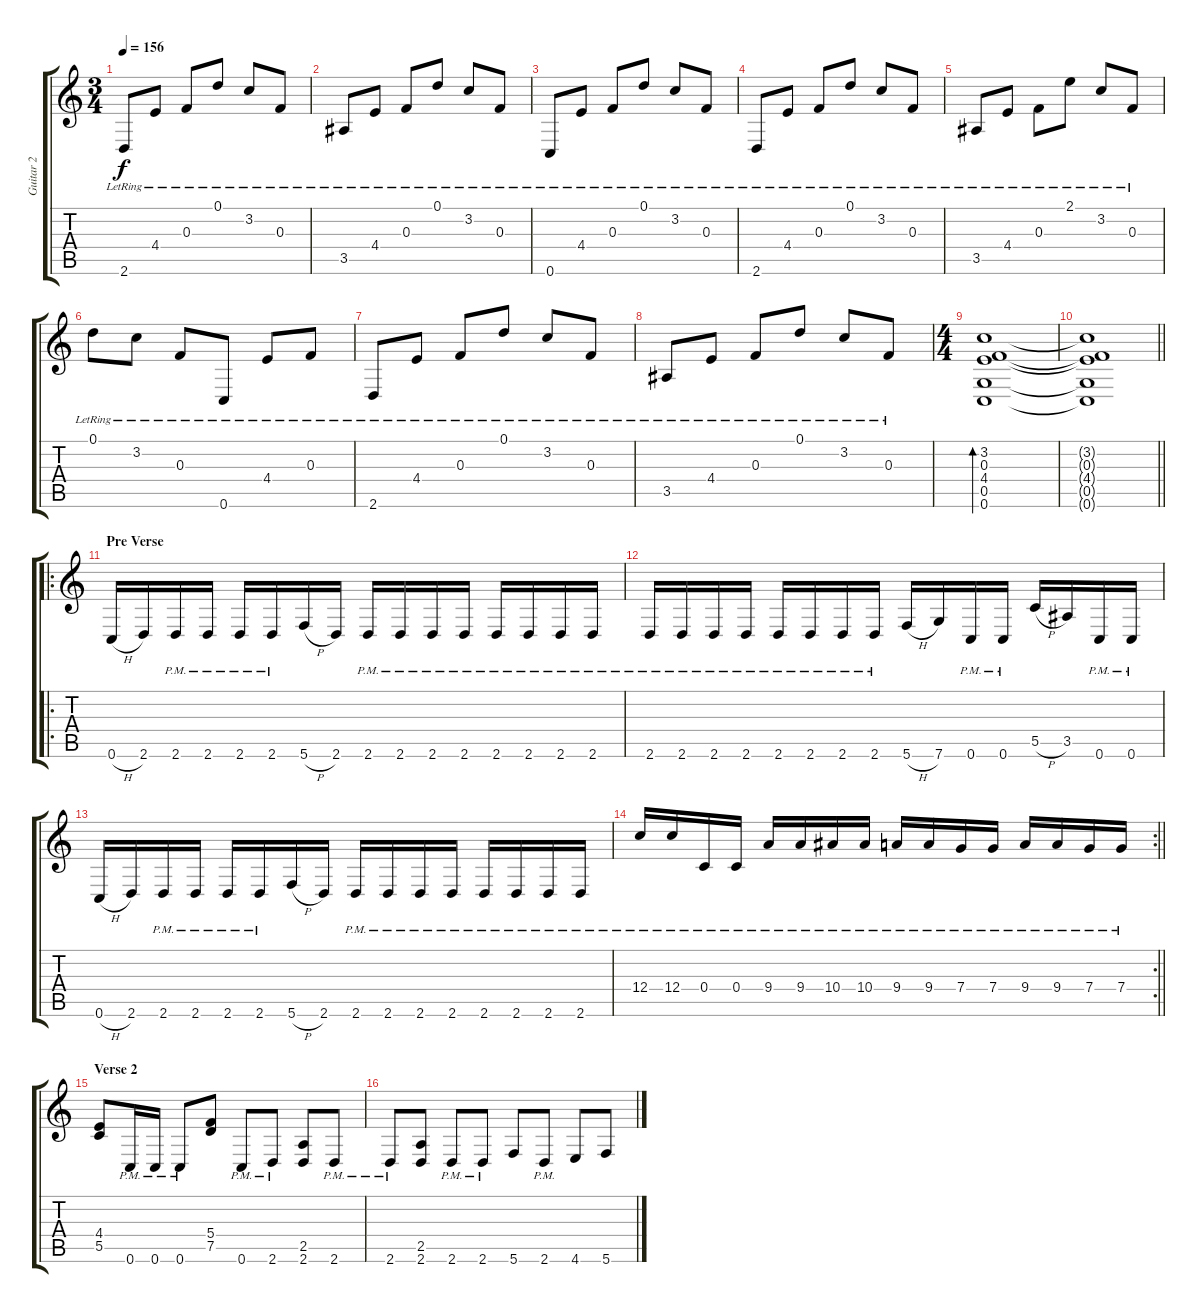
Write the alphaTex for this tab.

\track ("Guitar 2" "Guitar 2") {instrument overdrivenguitar}
\staff {score tabs}
\tuning (D4 A3 F3 C3 G2 C2) {hide}
\ts (3 4)
\tempo 156
\clef g2
\ks c
2.6{lr}.8{dy f} 4.4{lr}.8 0.3{lr}.8 0.1{lr}.8 3.2{lr}.8 0.3{lr}.8 |
3.5{lr}.8 4.4{lr}.8 0.3{lr}.8 0.1{lr}.8 3.2{lr}.8 0.3{lr}.8 |
0.6{lr}.8 4.4{lr}.8 0.3{lr}.8 0.1{lr}.8 3.2{lr}.8 0.3{lr}.8 |
2.6{lr}.8 4.4{lr}.8 0.3{lr}.8 0.1{lr}.8 3.2{lr}.8 0.3{lr}.8 |
3.5{lr}.8 4.4{lr}.8 0.3{lr}.8 2.1{lr}.8 3.2{lr}.8 0.3{lr}.8 |
0.1{lr}.8 3.2{lr}.8 0.3{lr}.8 0.6{lr}.8 4.4{lr}.8 0.3{lr}.8 |
2.6{lr}.8 4.4{lr}.8 0.3{lr}.8 0.1{lr}.8 3.2{lr}.8 0.3{lr}.8 |
3.5{lr}.8 4.4{lr}.8 0.3{lr}.8 0.1{lr}.8 3.2{lr}.8 0.3{lr}.8 |
\ts (4 4)
(3.2 0.3 4.4 0.5 0.6).1{bd 480} |
\barLineRight lightlight
(3.2{t} 0.3{t} 4.4{t} 0.5{t} 0.6{t}).1 |
\ro
\section ("" "Pre Verse")
0.6{h}.16{volume 16 instrument overdrivenguitar} 2.6.16 2.6{pm}.16 2.6{pm}.16 2.6{pm}.16 2.6{pm}.16 5.6{h}.16 2.6.16 2.6{pm}.16 2.6{pm}.16 2.6{pm}.16 2.6{pm}.16 2.6{pm}.16 2.6{pm}.16 2.6{pm}.16 2.6{pm}.16 |
2.6{pm}.16 2.6{pm}.16 2.6{pm}.16 2.6{pm}.16 2.6{pm}.16 2.6{pm}.16 2.6{pm}.16 2.6{pm}.16 5.6{h}.16 7.6.16 0.6{pm}.16 0.6{pm}.16 5.5{h}.16 3.5.16 0.6{pm}.16 0.6{pm}.16 |
0.6{h}.16 2.6.16 2.6{pm}.16 2.6{pm}.16 2.6{pm}.16 2.6{pm}.16 5.6{h}.16 2.6.16 2.6{pm}.16 2.6{pm}.16 2.6{pm}.16 2.6{pm}.16 2.6{pm}.16 2.6{pm}.16 2.6{pm}.16 2.6{pm}.16 |
\rc 2
\barLineRight lightlight
12.4{pm}.16 12.4{pm}.16 0.4{pm}.16 0.4{pm}.16 9.4{pm}.16 9.4{pm}.16 10.4{pm}.16 10.4{pm}.16 9.4{pm}.16 9.4{pm}.16 7.4{pm}.16 7.4{pm}.16 9.4{pm}.16 9.4{pm}.16 7.4{pm}.16 7.4{pm}.16 |
\section ("" "Verse 2")
(4.4 5.5).8 0.6{pm}.16 0.6{pm}.16 0.6{pm}.8 (5.4 7.5).8 0.6{pm}.8 2.6{pm}.8 (2.5 2.6).8 2.6{pm}.8 |
2.6{pm}.8 (2.5 2.6).8 2.6{pm}.8 2.6{pm}.8 5.6.8 2.6{pm}.8 4.6.8 5.6.8
